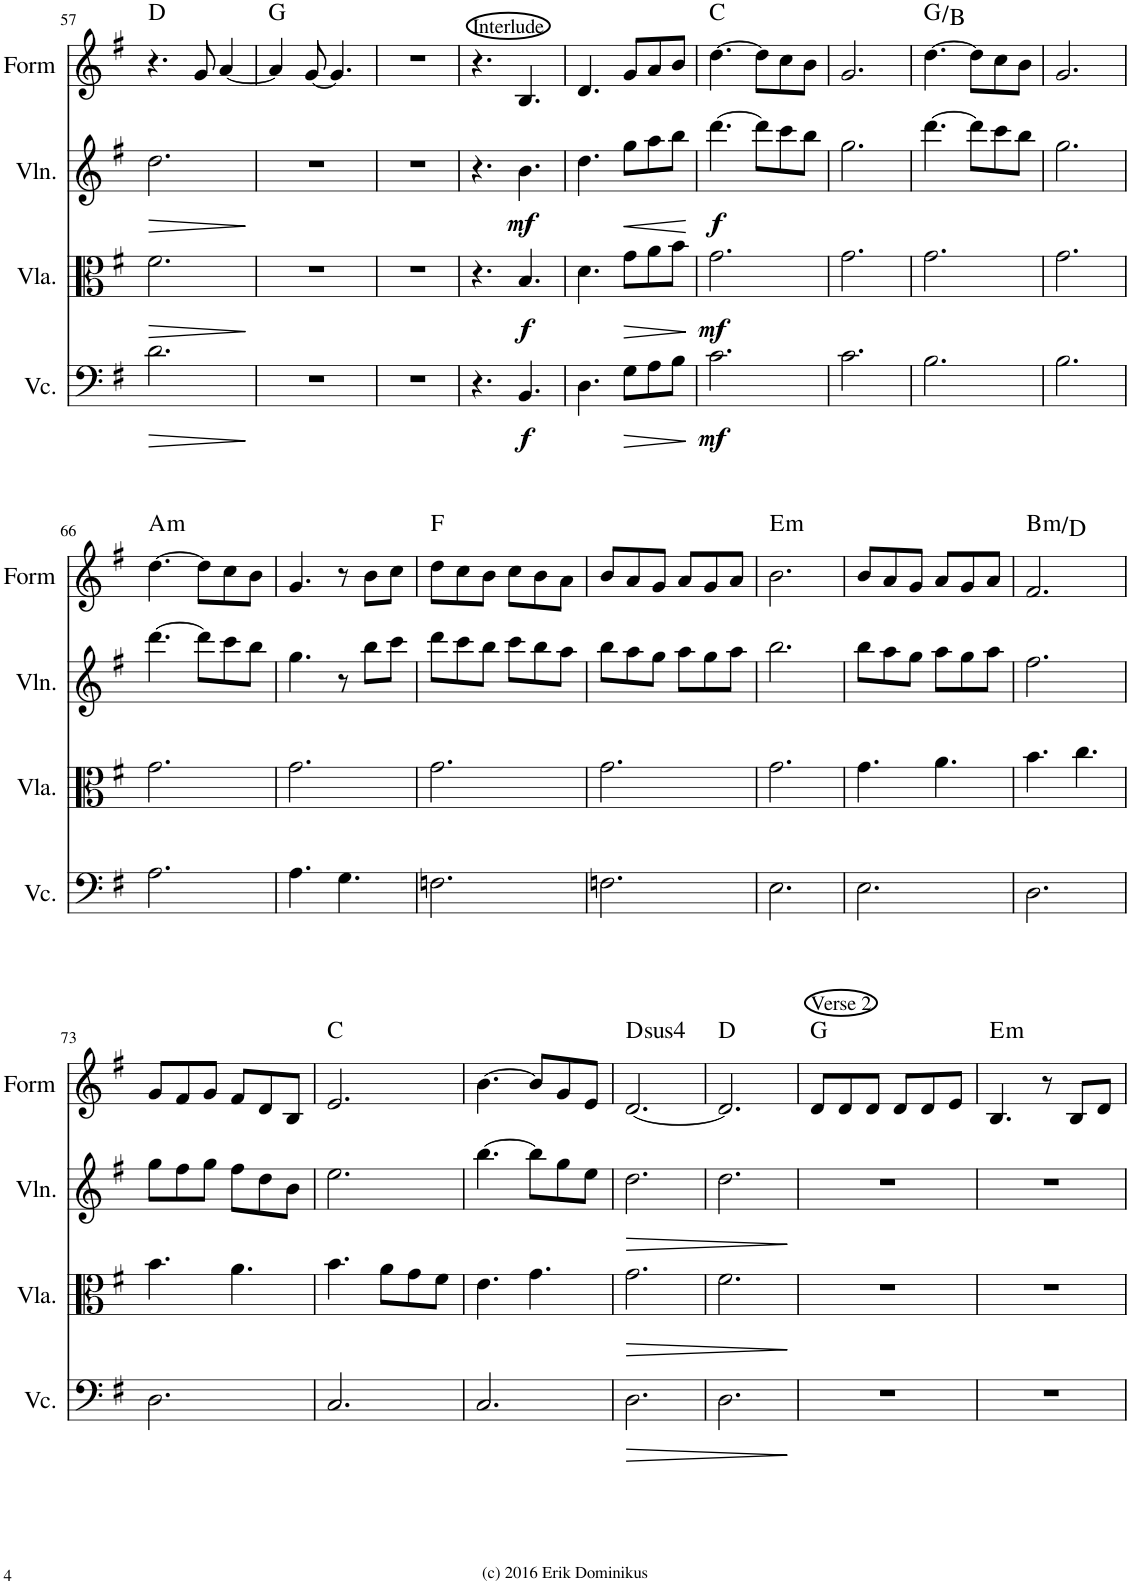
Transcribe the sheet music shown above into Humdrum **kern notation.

**kern	**dynam	**kern	**dynam	**kern	**dynam	**kern	**harte
*part4	*part4	*part3	*part3	*part2	*part2	*part1	*part1
*staff4	*staff4	*staff3	*staff3	*staff2	*staff2	*staff1	*
*I"Violoncello	*	*I"Viola	*	*I"Violin	*	*I"Form	*
*I'Vc.	*	*I'Vla.	*	*I'Vln.	*	*I'Form	*
!!LO:PB:g=z
*clefF4	*	*clefC3	*	*clefG2	*	*clefG2	*
*k[f#]	*	*k[f#]	*	*k[f#]	*	*k[f#]	*
*M6/8	*	*M6/8	*	*M6/8	*	*M6/8	*
=57	=57	=57	=57	=57	=57	=57	=57
!	!LO:HP:b	!	!LO:HP:b	!	!LO:HP:b	!	!
2.d\	>	2.f#\	>	2.dd\	>	4.r	D:maj
.	.	.	.	.	.	8g/	.
.	.	.	.	.	.	[4a/	.
.	]	.	]	.	]	.	.
=58	=58	=58	=58	=58	=58	=58	=58
2.r	.	2.r	.	2.r	.	4a/]	G:maj
.	.	.	.	.	.	[8g/	.
.	.	.	.	.	.	4.g/]	.
=59	=59	=59	=59	=59	=59	=59	=59
2.r	.	2.r	.	2.r	.	2.r	.
=60	=60	=60	=60	=60	=60	=60	=60
!	!	!	!	!	!	!LO:TX:a:t=Interlude	!
4.r	.	4.r	.	4.r	.	4.r	.
!	!LO:DY:b	!	!LO:DY:b	!	!LO:DY:b	!	!
4.BB/	f	4.B/	f	4.b\	mf	4.B/	.
=61	=61	=61	=61	=61	=61	=61	=61
4.D\	.	4.d\	.	4.dd\	.	4.d/	.
!	!LO:HP:b	!	!LO:HP:b	!	!LO:HP:b	!	!
8G\L	>	8g\L	>	8gg\L	<	8g/L	.
8A\	.	8a\	.	8aa\	.	8a/	.
8B\J	.	8b\J	.	8bb\J	.	8b/J	.
.	]	.	]	.	[	.	.
=62	=62	=62	=62	=62	=62	=62	=62
!	!LO:DY:b	!	!LO:DY:b	!	!LO:DY:b	!	!
2.c\	mf	2.g\	mf	[4.ddd\	f	[4.dd\	C:maj
.	.	.	.	8ddd\L]	.	8dd\L]	.
.	.	.	.	8ccc\	.	8cc\	.
.	.	.	.	8bb\J	.	8b\J	.
=63	=63	=63	=63	=63	=63	=63	=63
2.c\	.	2.g\	.	2.gg\	.	2.g/	.
=64	=64	=64	=64	=64	=64	=64	=64
2.B\	.	2.g\	.	[4.ddd\	.	[4.dd\	G:maj/3
.	.	.	.	8ddd\L]	.	8dd\L]	.
.	.	.	.	8ccc\	.	8cc\	.
.	.	.	.	8bb\J	.	8b\J	.
=65	=65	=65	=65	=65	=65	=65	=65
2.B\	.	2.g\	.	2.gg\	.	2.g/	.
!!LO:LB:g=z
=66	=66	=66	=66	=66	=66	=66	=66
!	!	!	!	!	!	!	!LO:H:kt=m
2.A\	.	2.g\	.	[4.ddd\	.	[4.dd\	A:min
.	.	.	.	8ddd\L]	.	8dd\L]	.
.	.	.	.	8ccc\	.	8cc\	.
.	.	.	.	8bb\J	.	8b\J	.
=67	=67	=67	=67	=67	=67	=67	=67
4.A\	.	2.g\	.	4.gg\	.	4.g/	.
4.G\	.	.	.	8r	.	8r	.
.	.	.	.	8bb\L	.	8b\L	.
.	.	.	.	8ccc\J	.	8cc\J	.
=68	=68	=68	=68	=68	=68	=68	=68
2.Fn\	.	2.g\	.	8ddd\L	.	8dd\L	F:maj
.	.	.	.	8ccc\	.	8cc\	.
.	.	.	.	8bb\J	.	8b\J	.
.	.	.	.	8ccc\L	.	8cc\L	.
.	.	.	.	8bb\	.	8b\	.
.	.	.	.	8aa\J	.	8a\J	.
=69	=69	=69	=69	=69	=69	=69	=69
2.Fn\	.	2.g\	.	8bb\L	.	8b/L	.
.	.	.	.	8aa\	.	8a/	.
.	.	.	.	8gg\J	.	8g/J	.
.	.	.	.	8aa\L	.	8a/L	.
.	.	.	.	8gg\	.	8g/	.
.	.	.	.	8aa\J	.	8a/J	.
=70	=70	=70	=70	=70	=70	=70	=70
!	!	!	!	!	!	!	!LO:H:kt=m
2.E\	.	2.g\	.	2.bb\	.	2.b\	E:min
=71	=71	=71	=71	=71	=71	=71	=71
2.E\	.	4.g\	.	8bb\L	.	8b/L	.
.	.	.	.	8aa\	.	8a/	.
.	.	.	.	8gg\J	.	8g/J	.
.	.	4.a\	.	8aa\L	.	8a/L	.
.	.	.	.	8gg\	.	8g/	.
.	.	.	.	8aa\J	.	8a/J	.
=72	=72	=72	=72	=72	=72	=72	=72
!	!	!	!	!	!	!	!LO:H:kt=m
2.D\	.	4.b\	.	2.ff#\	.	2.f#/	B:min/b3
.	.	4.cc\	.	.	.	.	.
!!LO:LB:g=z
=73	=73	=73	=73	=73	=73	=73	=73
2.D\	.	4.b\	.	8gg\L	.	8g/L	.
.	.	.	.	8ff#\	.	8f#/	.
.	.	.	.	8gg\J	.	8g/J	.
.	.	4.a\	.	8ff#\L	.	8f#/L	.
.	.	.	.	8dd\	.	8d/	.
.	.	.	.	8b\J	.	8B/J	.
=74	=74	=74	=74	=74	=74	=74	=74
2.C/	.	4.b\	.	2.ee\	.	2.e/	C:maj
.	.	8a\L	.	.	.	.	.
.	.	8g\	.	.	.	.	.
.	.	8f#\J	.	.	.	.	.
=75	=75	=75	=75	=75	=75	=75	=75
2.C/	.	4.e\	.	[4.bb\	.	[4.b\	.
.	.	4.g\	.	8bb\L]	.	8b/L]	.
.	.	.	.	8gg\	.	8g/	.
.	.	.	.	8ee\J	.	8e/J	.
=76	=76	=76	=76	=76	=76	=76	=76
!	!LO:HP:b	!	!LO:HP:b	!	!LO:HP:b	!	!LO:H:kt=4
2.D\	>	2.g\	>	2.dd\	>	[2.d/	D:sus4
=77	=77	=77	=77	=77	=77	=77	=77
2.D\	.	2.f#\	.	2.dd\	.	2.d/]	D:maj
.	]	.	]	.	]	.	.
=78	=78	=78	=78	=78	=78	=78	=78
!	!	!	!	!	!	!LO:TX:a:t=Verse 2	!
2.r	.	2.r	.	2.r	.	8d/L	G:maj
.	.	.	.	.	.	8d/	.
.	.	.	.	.	.	8d/J	.
.	.	.	.	.	.	8d/L	.
.	.	.	.	.	.	8d/	.
.	.	.	.	.	.	8e/J	.
=79	=79	=79	=79	=79	=79	=79	=79
!	!	!	!	!	!	!	!LO:H:kt=m
2.r	.	2.r	.	2.r	.	4.B/	E:min
.	.	.	.	.	.	8r	.
.	.	.	.	.	.	8B/L	.
.	.	.	.	.	.	8d/J	.
=	=	=	=	=	=	=	=
*-	*-	*-	*-	*-	*-	*-	*-
